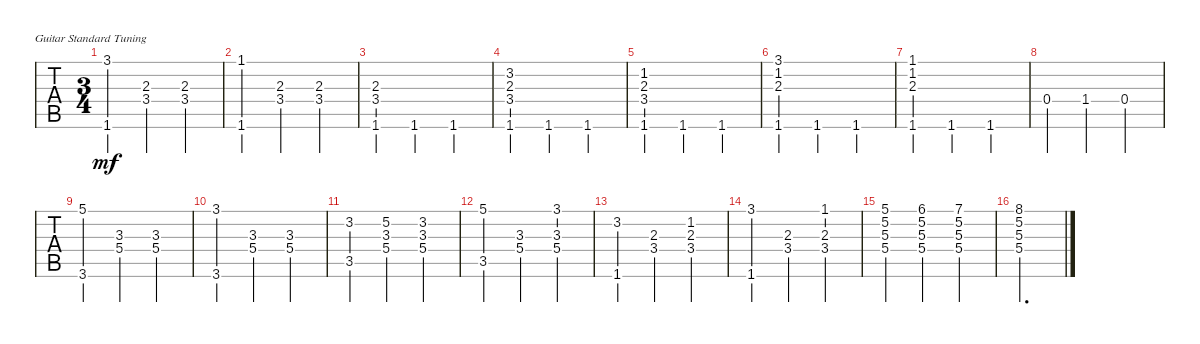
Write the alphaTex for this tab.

\bracketExtendMode groupsimilarinstruments
\singleTrackTrackNamePolicy hidden
\multiTrackTrackNamePolicy hidden
\firstSystemTrackNameOrientation horizontal
\otherSystemsTrackNameOrientation horizontal
\track ("Guitar Standard" "Guitar Sta") {instrument acousticguitarnylon}
\staff {tabs}
\tuning (E4 B3 G3 D3 A2 E2)
\ts (3 4)
\tempo (90 hide)
\clef g2
\ks f
(3.1 1.6).4{dy mf} (3.4 2.3).4 (3.4 2.3).4 |
(1.1 1.6).4 (3.4 2.3).4 (3.4 2.3).4 |
(1.6 3.4 2.3).4 1.6.4 1.6.4 |
(1.6 3.4 2.3 3.2).4 1.6.4 1.6.4 |
(1.6 3.4 2.3 1.2).4 1.6.4 1.6.4 |
(1.6 2.3 3.1 1.2).4 1.6.4 1.6.4 |
(1.1 1.2 2.3 1.6).4 1.6.4 1.6.4 |
0.4.4 1.4.4 0.4.4 |
(3.6 5.1).4 (3.3 5.4).4 (3.3 5.4).4 |
(3.6 3.1).4 (3.3 5.4).4 (3.3 5.4).4 |
(3.2 3.5).4 (5.2 3.3 5.4).4 (5.4 3.3 3.2).4 |
(5.1 3.5).4 (5.4 3.3).4 (3.3 5.4 3.1).4 |
(3.2 1.6).4 (3.4 2.3).4 (1.2 2.3 3.4).4 |
(3.1 1.6).4 (3.4 2.3).4 (3.4 2.3 1.1).4 |
(5.1 5.2 5.3 5.4).4 (5.4 5.3 5.2 6.1).4 (7.1 5.2 5.3 5.4).4 |
(8.1 5.2 5.3 5.4).2{d}
